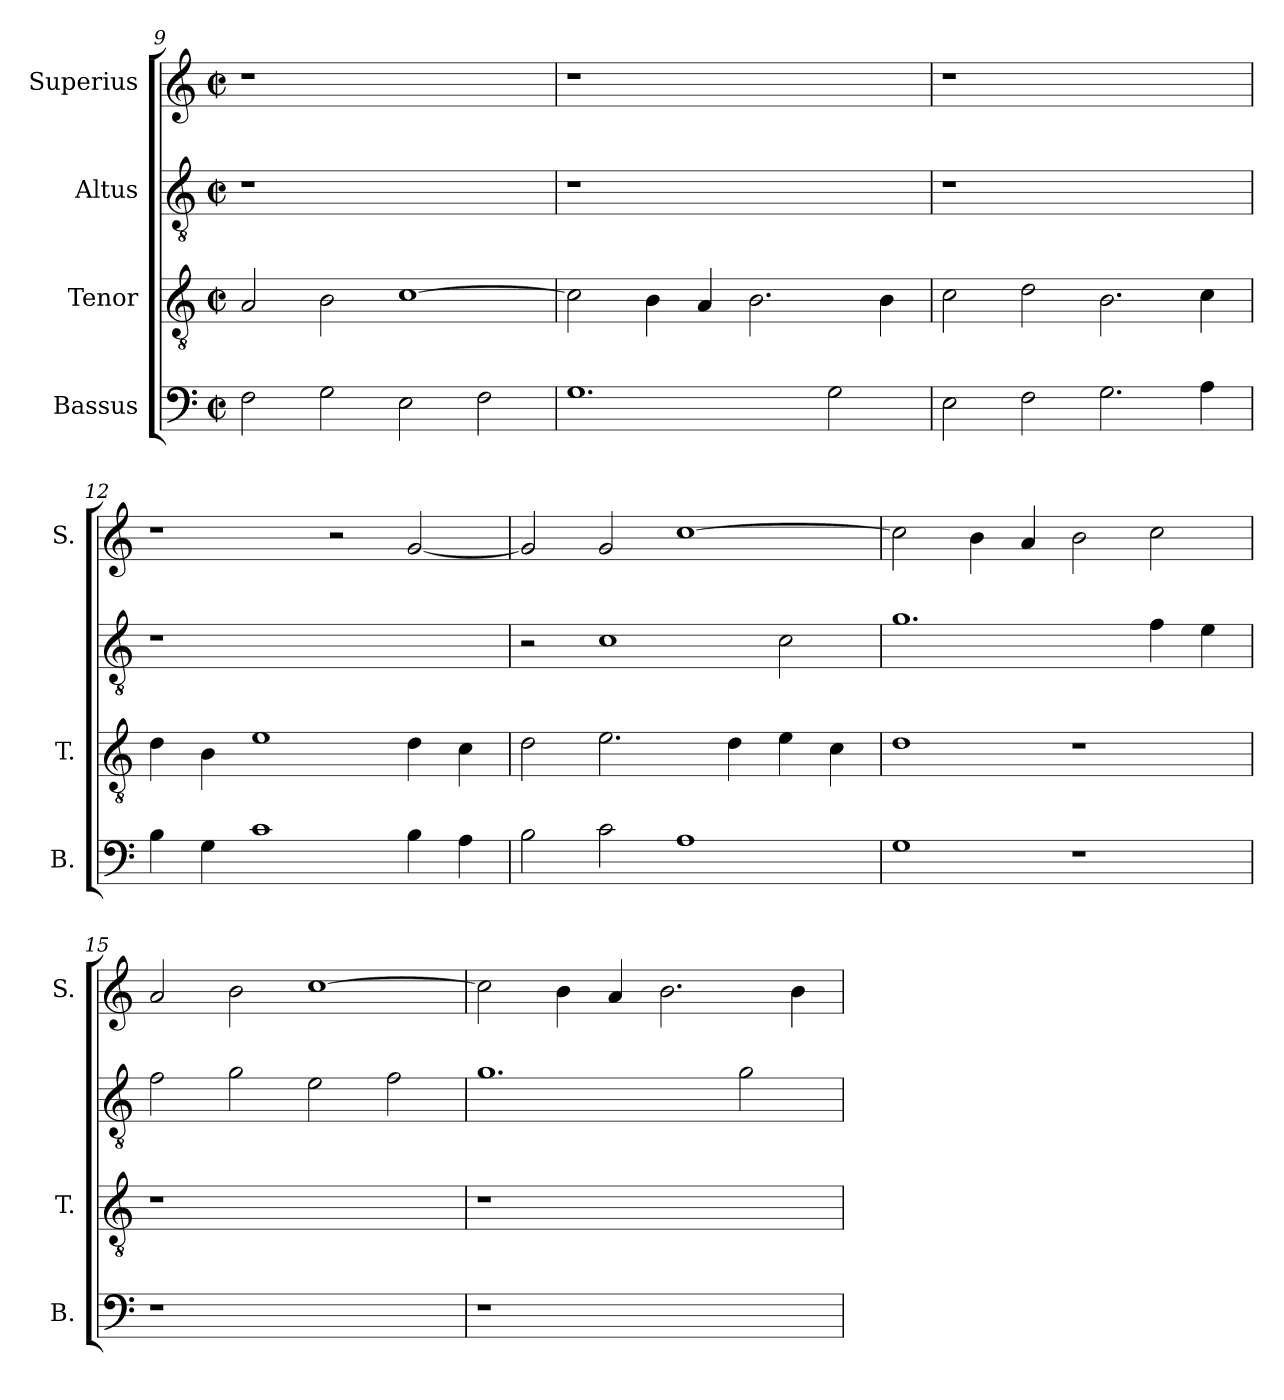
**kern	**kern	**kern	**kern
*part4	*part3	*part2	*part1
*staff4	*staff3	*staff2	*staff1
*I"Bassus	*I"Tenor	*I"Altus	*I"Superius
*I'B.	*I'T.	*	*I'S.
*clefF4	*clefGv2	*clefGv2	*clefG2
*	*ITrd7c12	*ITrd7c12	*
*k[]	*k[]	*k[]	*k[]
*C:	*C:	*C:	*C:
*M2/2	*M2/2	*M2/2	*M2/2
*met(c|)	*met(c|)	*met(c|)	*met(c|)
=9	=9	=9	=9
!	!	!LO:N:vis=1	!LO:N:vis=1
2Fi\	2AAi/	1r	1r
2Gi\	2BBi\	.	.
2Ei\	[>1Ci	1ryy	1ryy
2Fi\	.	.	.
=10	=10	=10	=10
!	!	!LO:N:vis=1	!LO:N:vis=1
1.Gi	2Ci\]	1r	1r
.	4BBi\	.	.
.	4AAi/	.	.
.	2.BBi\	1ryy	1ryy
2Gi\	.	.	.
.	4BBi\	.	.
!!LO:PB:g=z
=11	=11	=11	=11
!	!	!LO:N:vis=1	!LO:N:vis=1
2Ei\	2Ci\	1r	1r
2Fi\	2Di\	.	.
2.Gi\	2.BBi\	1ryy	1ryy
4Ai\	4Ci\	.	.
=12	=12	=12	=12
!	!	!LO:N:vis=1	!
4Bi\	4Di\	1r	1r
4Gi\	4BBi\	.	.
1ci	1Ei	.	.
.	.	1ryy	2r
4Bi\	4Di\	.	[<2gi/
4Ai\	4Ci\	.	.
=13	=13	=13	=13
2Bi\	2Di\	2r	2gi/]
2ci\	2.Ei\	1Ci	2gi/
1Ai	.	.	[>1cci
.	4Di\	.	.
.	4Ei\	2Ci\	.
.	4Ci\	.	.
=14	=14	=14	=14
1Gi	1Di	1.Gi	2cci\]
.	.	.	4bi\
.	.	.	4ai/
1r	1r	.	2bi\
.	.	4Fi\	2cci\
.	.	4Ei\	.
=15	=15	=15	=15
!LO:N:vis=1	!LO:N:vis=1	!	!
1r	1r	2Fi\	2ai/
.	.	2Gi\	2bi\
1ryy	1ryy	2Ei\	[>1cci
.	.	2Fi\	.
!!LO:LB:g=z
=16	=16	=16	=16
!LO:N:vis=1	!LO:N:vis=1	!	!
1r	1r	1.Gi	2cci\]
.	.	.	4bi\
.	.	.	4ai/
1ryy	1ryy	.	2.bi\
.	.	2Gi\	.
.	.	.	4bi\
=	=	=	=
*-	*-	*-	*-
